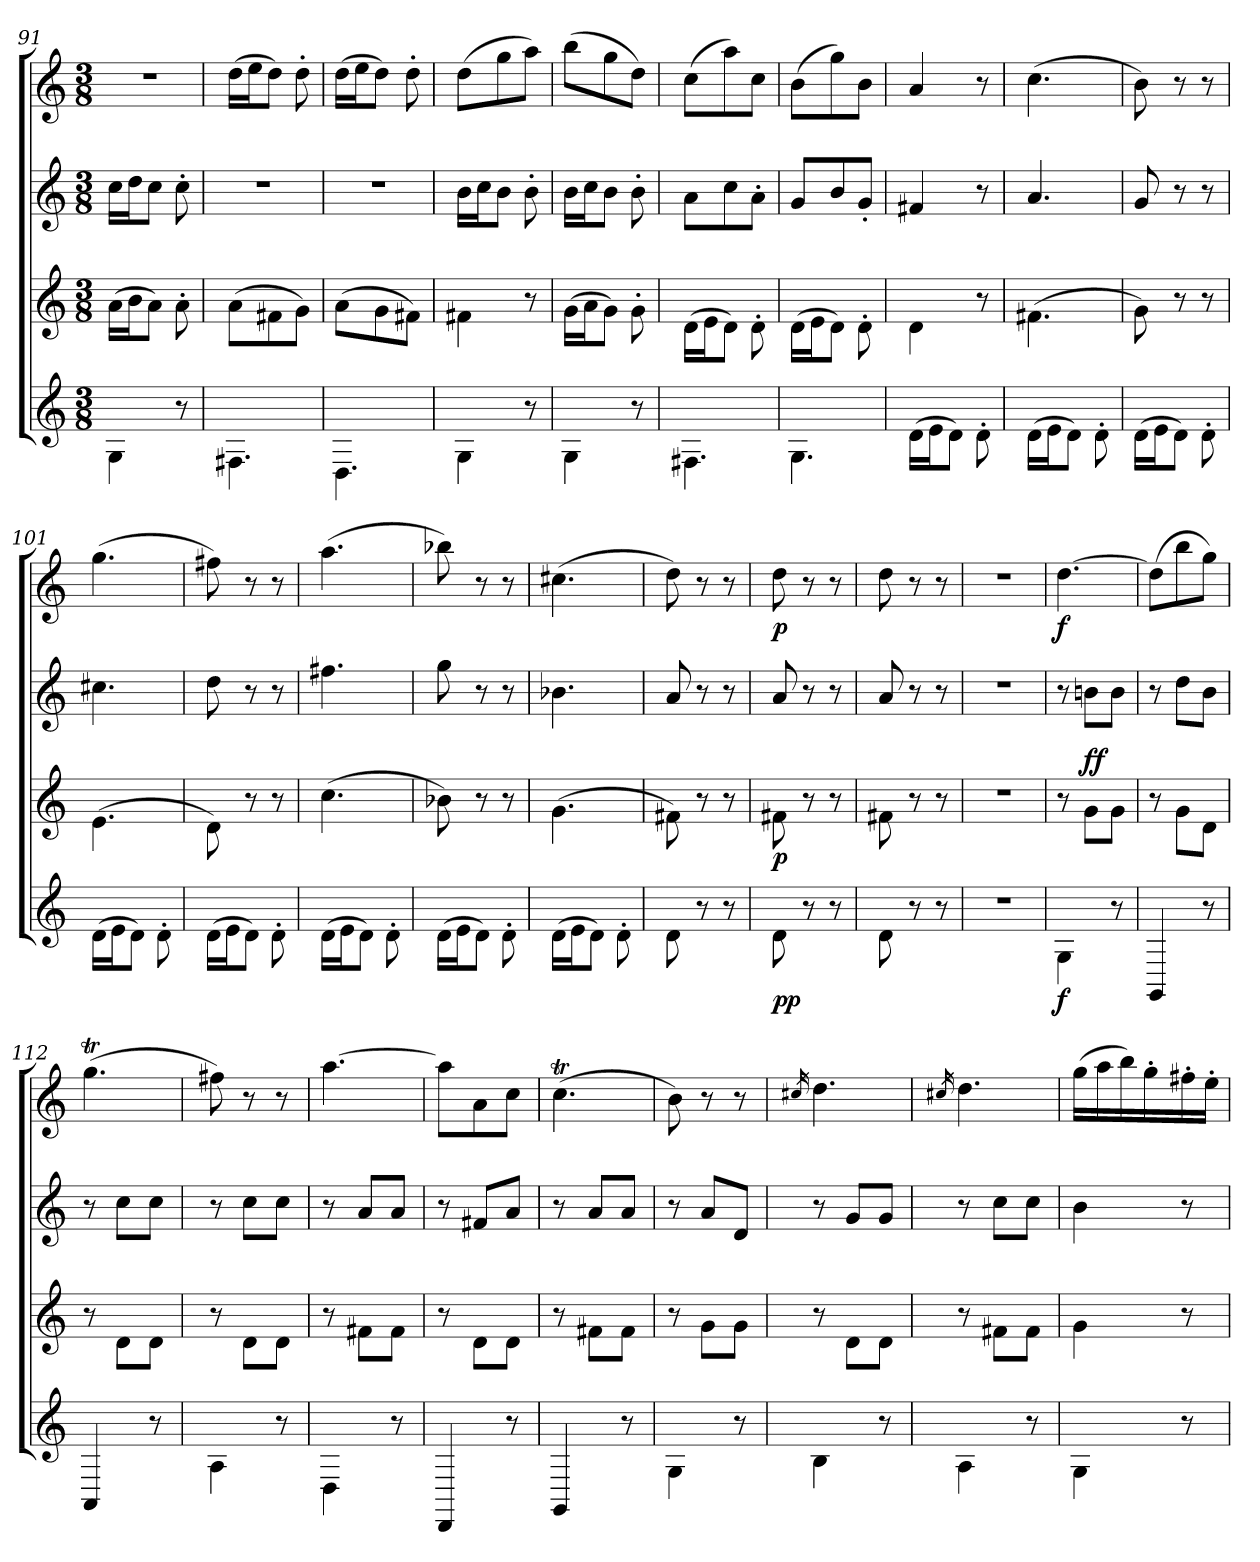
**kern	**dynam	**kern	**dynam	**kern	**kern	**dynam
*part4	*part4	*part3	*part3	*part2	*part1	*part1
*staff4	*staff4	*staff3	*staff3	*staff2	*staff1	*staff1
*clefG2	*	*	*	*	*clefG2	*
*M3/8	*	*M3/8	*	*M3/8	*M3/8	*
=91	=91	=91	=91	=91	=91	=91
4G\	.	(>16a\LL	.	16cc\LL	4.r	.
.	.	16b\J	.	16dd\J	.	.
.	.	8a\J)	.	8cc\J	.	.
8r	.	8a'>\	.	8cc'>\	.	.
=92	=92	=92	=92	=92	=92	=92
4.F#\	.	(>8a\L	.	4.r	(>16dd\LL	.
.	.	.	.	.	16ee\J	.
.	.	8f#\	.	.	8dd\J)	.
.	.	8g\J)	.	.	8dd'>\	.
=93	=93	=93	=93	=93	=93	=93
4.D\	.	(>8a\L	.	4.r	(>16dd\LL	.
.	.	.	.	.	16ee\J	.
.	.	8g\	.	.	8dd\J)	.
.	.	8f#\J)	.	.	8dd'>\	.
=94	=94	=94	=94	=94	=94	=94
4G\	.	4f#\	.	16b\LL	(>8dd\L	.
.	.	.	.	16cc\J	.	.
.	.	.	.	8b\J	8gg\	.
8r	.	8r	.	8b'>\	8aa\J)	.
=95	=95	=95	=95	=95	=95	=95
4G\	.	(>16g\LL	.	16b\LL	(>8bb\L	.
.	.	16a\J	.	16cc\J	.	.
.	.	8g\J)	.	8b\J	8gg\	.
8r	.	8g'>\	.	8b'>\	8dd\J)	.
!!LO:LB:g=z
=96	=96	=96	=96	=96	=96	=96
4.F#\	.	(>16d\LL	.	8a\L	(>8cc\L	.
.	.	16e\J	.	.	.	.
.	.	8d\J)	.	8cc\	8aa\)	.
.	.	8d'>\	.	8a'>\J	8cc\J	.
=97	=97	=97	=97	=97	=97	=97
4.G\	.	(>16d\LL	.	8g/L	(>8b\L	.
.	.	16e\J	.	.	.	.
.	.	8d\J)	.	8b/	8gg\)	.
.	.	8d'>\	.	8g'</J	8b\J	.
=98	=98	=98	=98	=98	=98	=98
(>16d\LL	.	4d\	.	4f#/	4a/	.
16e\J	.	.	.	.	.	.
8d\J)	.	.	.	.	.	.
8d'>\	.	8r	.	8r	8r	.
=99	=99	=99	=99	=99	=99	=99
(>16d\LL	.	(>4.f#\	.	4.a/	(>4.cc\	.
16e\J	.	.	.	.	.	.
8d\J)	.	.	.	.	.	.
8d'>\	.	.	.	.	.	.
=100	=100	=100	=100	=100	=100	=100
(>16d\LL	.	8g\)	.	8g/	8b\)	.
16e\J	.	.	.	.	.	.
8d\J)	.	8r	.	8r	8r	.
8d'>\	.	8r	.	8r	8r	.
=101	=101	=101	=101	=101	=101	=101
(>16d\LL	.	(>4.e\	.	4.cc#\	(>4.gg\	.
16e\J	.	.	.	.	.	.
8d\J)	.	.	.	.	.	.
8d'>\	.	.	.	.	.	.
=102	=102	=102	=102	=102	=102	=102
(>16d\LL	.	8d\)	.	8dd\	8ff#\)	.
16e\J	.	.	.	.	.	.
8d\J)	.	8r	.	8r	8r	.
8d'>\	.	8r	.	8r	8r	.
=103	=103	=103	=103	=103	=103	=103
(>16d\LL	.	(>4.cc\	.	4.ff#\	(>4.aa\	.
16e\J	.	.	.	.	.	.
8d\J)	.	.	.	.	.	.
8d'>\	.	.	.	.	.	.
!!LO:LB:g=z
=104	=104	=104	=104	=104	=104	=104
(>16d\LL	.	8b-\)	.	8gg\	8bb-\)	.
16e\J	.	.	.	.	.	.
8d\J)	.	8r	.	8r	8r	.
8d'>\	.	8r	.	8r	8r	.
=105	=105	=105	=105	=105	=105	=105
(>16d\LL	.	(>4.g\	.	4.b-\	(>4.cc#\	.
16e\J	.	.	.	.	.	.
8d\J)	.	.	.	.	.	.
8d'>\	.	.	.	.	.	.
=106	=106	=106	=106	=106	=106	=106
8d\	.	8f#\)	.	8a/	8dd\)	.
8r	.	8r	.	8r	8r	.
8r	.	8r	.	8r	8r	.
=107	=107	=107	=107	=107	=107	=107
!	!LO:DY:b	!	!	!	!	!
!	!LO:DY:n=1:b	!	!LO:DY:b	!	!	!LO:DY:b
8d\	p p	8f#\	p	8a/	8dd\	p
8r	.	8r	.	8r	8r	.
8r	.	8r	.	8r	8r	.
=108	=108	=108	=108	=108	=108	=108
8d\	.	8f#\	.	8a/	8dd\	.
8r	.	8r	.	8r	8r	.
8r	.	8r	.	8r	8r	.
=109	=109	=109	=109	=109	=109	=109
4.r	.	4.r	.	4.r	4.r	.
=110	=110	=110	=110	=110	=110	=110
!	!LO:DY:b	!	!	!	!	!LO:DY:b
4G\	f	8r	.	8r	[4.dd\	f
!	!	!	!LO:DY:b	!	!	!
!	!	!	!LO:DY:n=1:a	!	!	!
.	.	8g\L	f f	8bn\L	.	.
8r	.	8g\J	.	8b\J	.	.
=111	=111	=111	=111	=111	=111	=111
4GG/	.	8r	.	8r	(>8dd\L]	.
.	.	8g\L	.	8dd\L	8bb\	.
8r	.	8d\J	.	8b\J	8gg\J)	.
=112	=112	=112	=112	=112	=112	=112
4AA/	.	8r	.	8r	(>4.ggT\	.
.	.	8d\L	.	8cc\L	.	.
8r	.	8d\J	.	8cc\J	.	.
=113	=113	=113	=113	=113	=113	=113
4A\	.	8r	.	8r	8ff#\)	.
.	.	8d\L	.	8cc\L	8r	.
8r	.	8d\J	.	8cc\J	8r	.
!!LO:LB:g=z
=114	=114	=114	=114	=114	=114	=114
4D\	.	8r	.	8r	[4.aa\	.
.	.	8f#\L	.	8a/L	.	.
8r	.	8f#\J	.	8a/J	.	.
=115	=115	=115	=115	=115	=115	=115
4DD/	.	8r	.	8r	8aa\L]	.
.	.	8d\L	.	8f#/L	8a\	.
8r	.	8d\J	.	8a/J	8cc\J	.
=116	=116	=116	=116	=116	=116	=116
4GG/	.	8r	.	8r	(>4.ccT\	.
.	.	8f#\L	.	8a/L	.	.
8r	.	8f#\J	.	8a/J	.	.
=117	=117	=117	=117	=117	=117	=117
4G\	.	8r	.	8r	8b\)	.
.	.	8g\L	.	8a/L	8r	.
8r	.	8g\J	.	8d/J	8r	.
=118	=118	=118	=118	=118	=118	=118
.	.	.	.	.	16qcc#/	.
4B\	.	8r	.	8r	4.dd\	.
.	.	8d\L	.	8g/L	.	.
8r	.	8d\J	.	8g/J	.	.
=119	=119	=119	=119	=119	=119	=119
.	.	.	.	.	16qcc#/	.
4A\	.	8r	.	8r	4.dd\	.
.	.	8f#\L	.	8cc\L	.	.
8r	.	8f#\J	.	8cc\J	.	.
=120	=120	=120	=120	=120	=120	=120
4G\	.	4g\	.	4b\	(>16gg\LL	.
.	.	.	.	.	16aa\	.
.	.	.	.	.	16bb\)	.
.	.	.	.	.	16gg'>\	.
8r	.	8r	.	8r	16ff#'>\	.
.	.	.	.	.	16ee'>\JJ	.
=	=	=	=	=	=	=
*-	*-	*-	*-	*-	*-	*-
